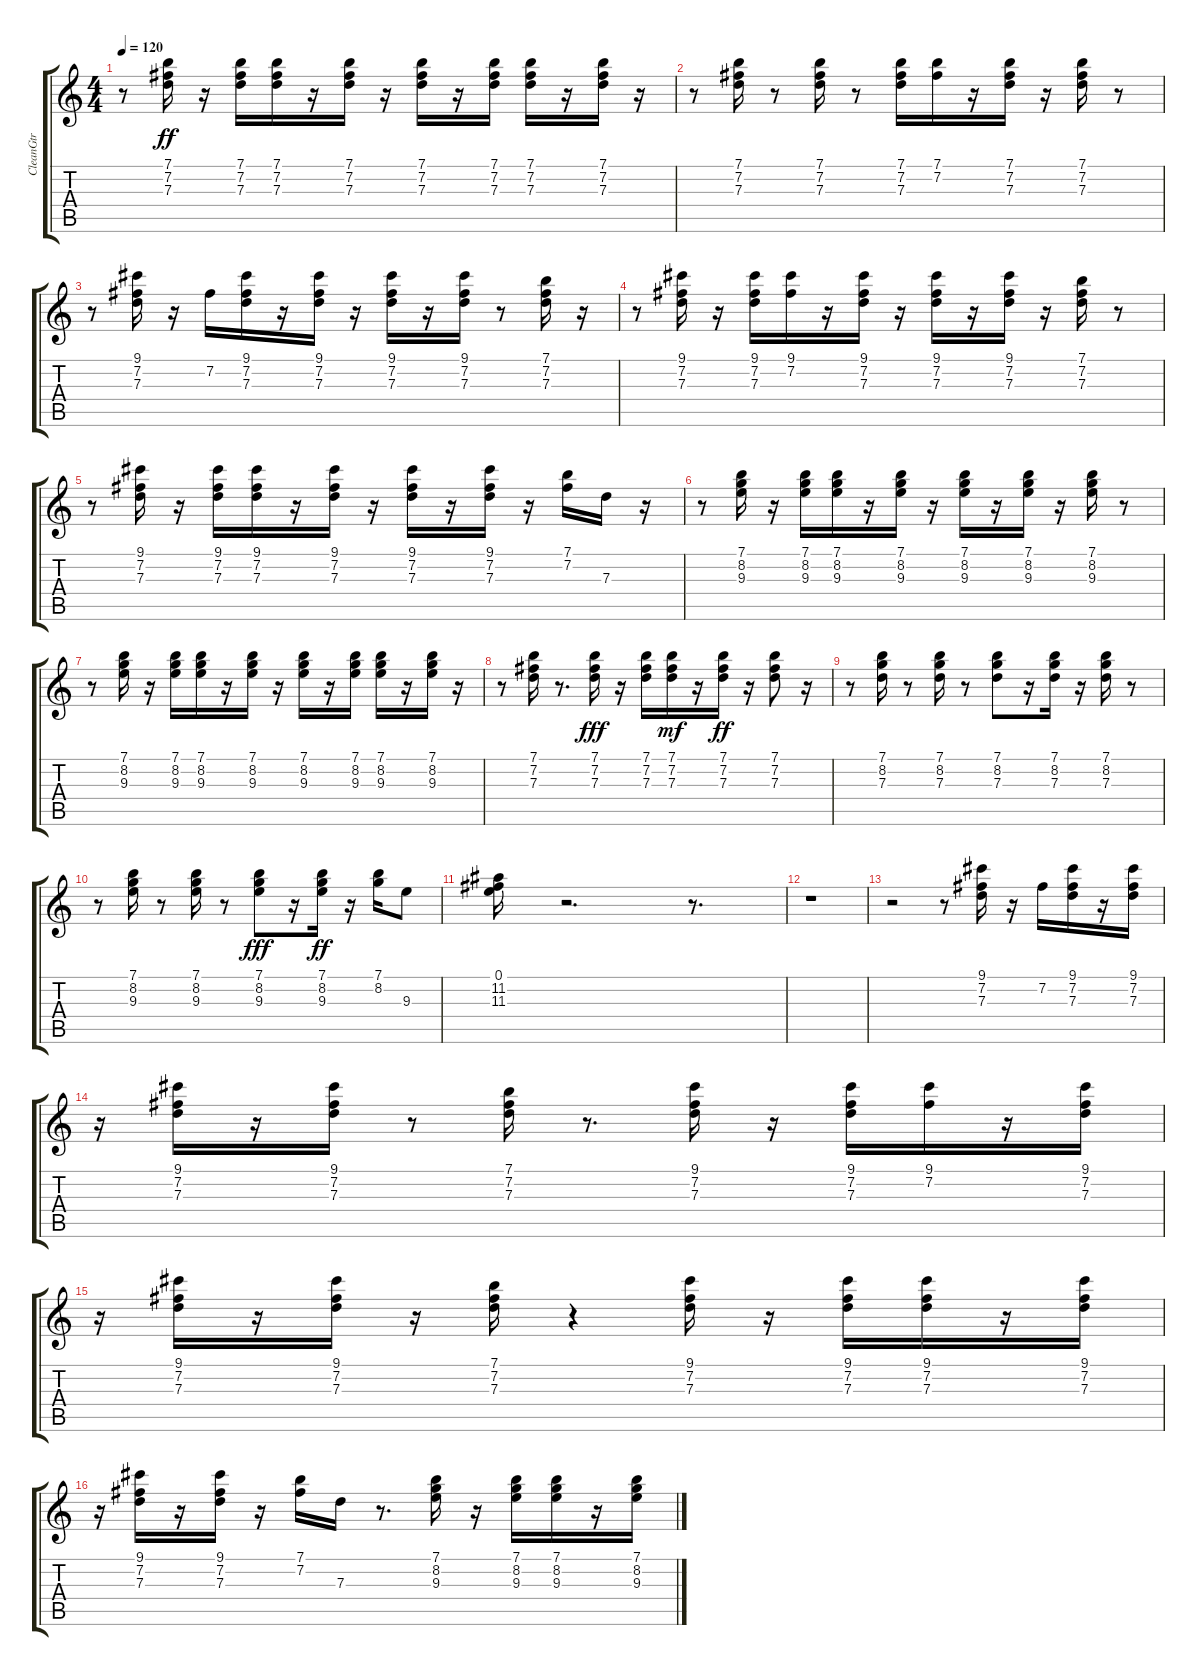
\track ("CleanGtr" "CleanGtr") {instrument electricguitarclean}
\staff {score tabs}
\tuning (E4 B3 G3 D3 A2 E2) {hide}
\ts (4 4)
\tempo 120
\clef g2
\ks c
r.8{dy f} (7.1 7.2 7.3).16{dy ff} r.16 (7.1 7.2 7.3).16 (7.1 7.2 7.3).16 r.16 (7.1 7.2 7.3).16 r.16 (7.1 7.2 7.3).16 r.16 (7.1 7.2 7.3).16 (7.1 7.2 7.3).16 r.16 (7.1 7.2 7.3).16 r.16 |
r.8 (7.1 7.2 7.3).16 r.8 (7.1 7.2 7.3).16 r.8 (7.1 7.2 7.3).16 (7.1 7.2).16 r.16 (7.1 7.2 7.3).16 r.16 (7.1 7.2 7.3).16 r.8 |
r.8 (9.1 7.2 7.3).16 r.16 7.2.16 (9.1 7.2 7.3).16 r.16 (9.1 7.2 7.3).16 r.16 (9.1 7.2 7.3).16 r.16 (9.1 7.2 7.3).16 r.8 (7.1 7.2 7.3).16 r.16 |
r.8 (9.1 7.2 7.3).16 r.16 (9.1 7.2 7.3).16 (9.1 7.2).16 r.16 (9.1 7.2 7.3).16 r.16 (9.1 7.2 7.3).16 r.16 (9.1 7.2 7.3).16 r.16 (7.1 7.2 7.3).16 r.8 |
r.8 (9.1 7.2 7.3).16 r.16 (9.1 7.2 7.3).16 (9.1 7.2 7.3).16 r.16 (9.1 7.2 7.3).16 r.16 (9.1 7.2 7.3).16 r.16 (9.1 7.2 7.3).16 r.16 (7.1 7.2).16 7.3.16 r.16 |
r.8 (7.1 8.2 9.3).16 r.16 (7.1 8.2 9.3).16 (7.1 8.2 9.3).16 r.16 (7.1 8.2 9.3).16 r.16 (7.1 8.2 9.3).16 r.16 (7.1 8.2 9.3).16 r.16 (7.1 8.2 9.3).16 r.8 |
r.8 (7.1 8.2 9.3).16 r.16 (7.1 8.2 9.3).16 (7.1 8.2 9.3).16 r.16 (7.1 8.2 9.3).16 r.16 (7.1 8.2 9.3).16 r.16 (7.1 8.2 9.3).16 (7.1 8.2 9.3).16 r.16 (7.1 8.2 9.3).16 r.16 |
r.8 (7.1 7.2 7.3).16 r.8{d} (7.1 7.2 7.3).16{dy fff} r.16 (7.1 7.2 7.3).16 (7.1 7.2 7.3).16{dy mf} r.16 (7.1 7.2 7.3).16{dy ff} r.16 (7.1 7.2 7.3).8 r.16 |
r.8 (7.1 8.2 7.3).16 r.8 (7.1 8.2 7.3).16 r.8 (7.1 8.2 7.3).8 r.16 (7.1 8.2 7.3).16 r.16 (7.1 8.2 7.3).16 r.8 |
r.8 (7.1 8.2 9.3).16 r.8 (7.1 8.2 9.3).16 r.8 (7.1 8.2 9.3).8{dy fff} r.16 (7.1 8.2 9.3).16{dy ff} r.16 (7.1 8.2).16 9.3.8 |
(0.1 11.2 11.3).16 r.2{d} r.8{d} |
r.1 |
r.2 r.8 (9.1 7.2 7.3).16 r.16 7.2.16 (9.1 7.2 7.3).16 r.16 (9.1 7.2 7.3).16 |
r.16 (9.1 7.2 7.3).16 r.16 (9.1 7.2 7.3).16 r.8 (7.1 7.2 7.3).16 r.8{d} (9.1 7.2 7.3).16 r.16 (9.1 7.2 7.3).16 (9.1 7.2).16 r.16 (9.1 7.2 7.3).16 |
r.16 (9.1 7.2 7.3).16 r.16 (9.1 7.2 7.3).16 r.16 (7.1 7.2 7.3).16 r.4 (9.1 7.2 7.3).16 r.16 (9.1 7.2 7.3).16 (9.1 7.2 7.3).16 r.16 (9.1 7.2 7.3).16 |
r.16 (9.1 7.2 7.3).16 r.16 (9.1 7.2 7.3).16 r.16 (7.1 7.2).16 7.3.16 r.8{d} (7.1 8.2 9.3).16 r.16 (7.1 8.2 9.3).16 (7.1 8.2 9.3).16 r.16 (7.1 8.2 9.3).16
